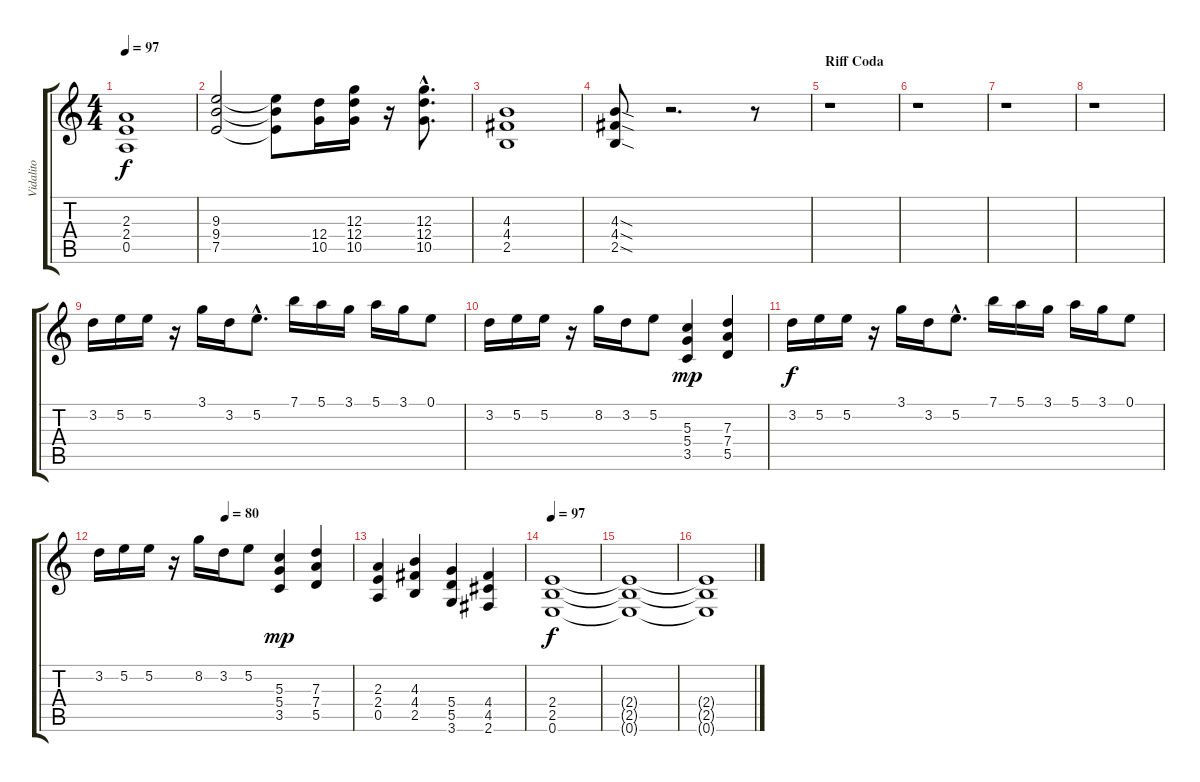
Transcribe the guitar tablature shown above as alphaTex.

\track ("Vidalito" "Vidalito") {instrument distortionguitar}
\staff {score tabs}
\tuning (E4 B3 G3 D3 A2 E2) {hide}
\ts (4 4)
\tempo 97
\clef g2
\ks c
(2.3 2.4 0.5).1{dy f} |
(9.3 9.4 7.5).2 (9.3{t} 9.4{t} 7.5{t}).8 (12.4 10.5).16 (12.3 12.4 10.5).16 r.16 (12.3{hac} 12.4{hac} 10.5{hac}).8{d} |
(4.3 4.4 2.5).1 |
(4.3{sod} 4.4{sod} 2.5{sod}).8 r.2{d} r.8 |
\section ("" "Riff Coda")
r.1 |
r.1 |
r.1 |
r.1 |
3.2.16 5.2.16 5.2.16 r.16 3.1.16 3.2.16 5.2{hac}.8{d} 7.1.16 5.1.16 3.1.16 5.1.16 3.1.16 0.1.8 |
3.2.16 5.2.16 5.2.16 r.16 8.2.16 3.2.16 5.2.8 (5.3 5.4 3.5).4{dy mp} (7.3 7.4 5.5).4 |
3.2.16{dy f} 5.2.16 5.2.16 r.16 3.1.16 3.2.16 5.2{hac}.8{d} 7.1.16 5.1.16 3.1.16 5.1.16 3.1.16 0.1.8 |
\tempo (80 0.5)
3.2.16 5.2.16 5.2.16 r.16 8.2.16 3.2.16 5.2.8 (5.3 5.4 3.5).4{dy mp} (7.3 7.4 5.5).4 |
(2.3 2.4 0.5).4 (4.3 4.4 2.5).4 (5.4 5.5 3.6).4 (4.4 4.5 2.6).4 |
\tempo 97
(2.4 2.5 0.6).1{dy f} |
(2.4{t} 2.5{t} 0.6{t}).1 |
(2.4{t} 2.5{t} 0.6{t}).1
